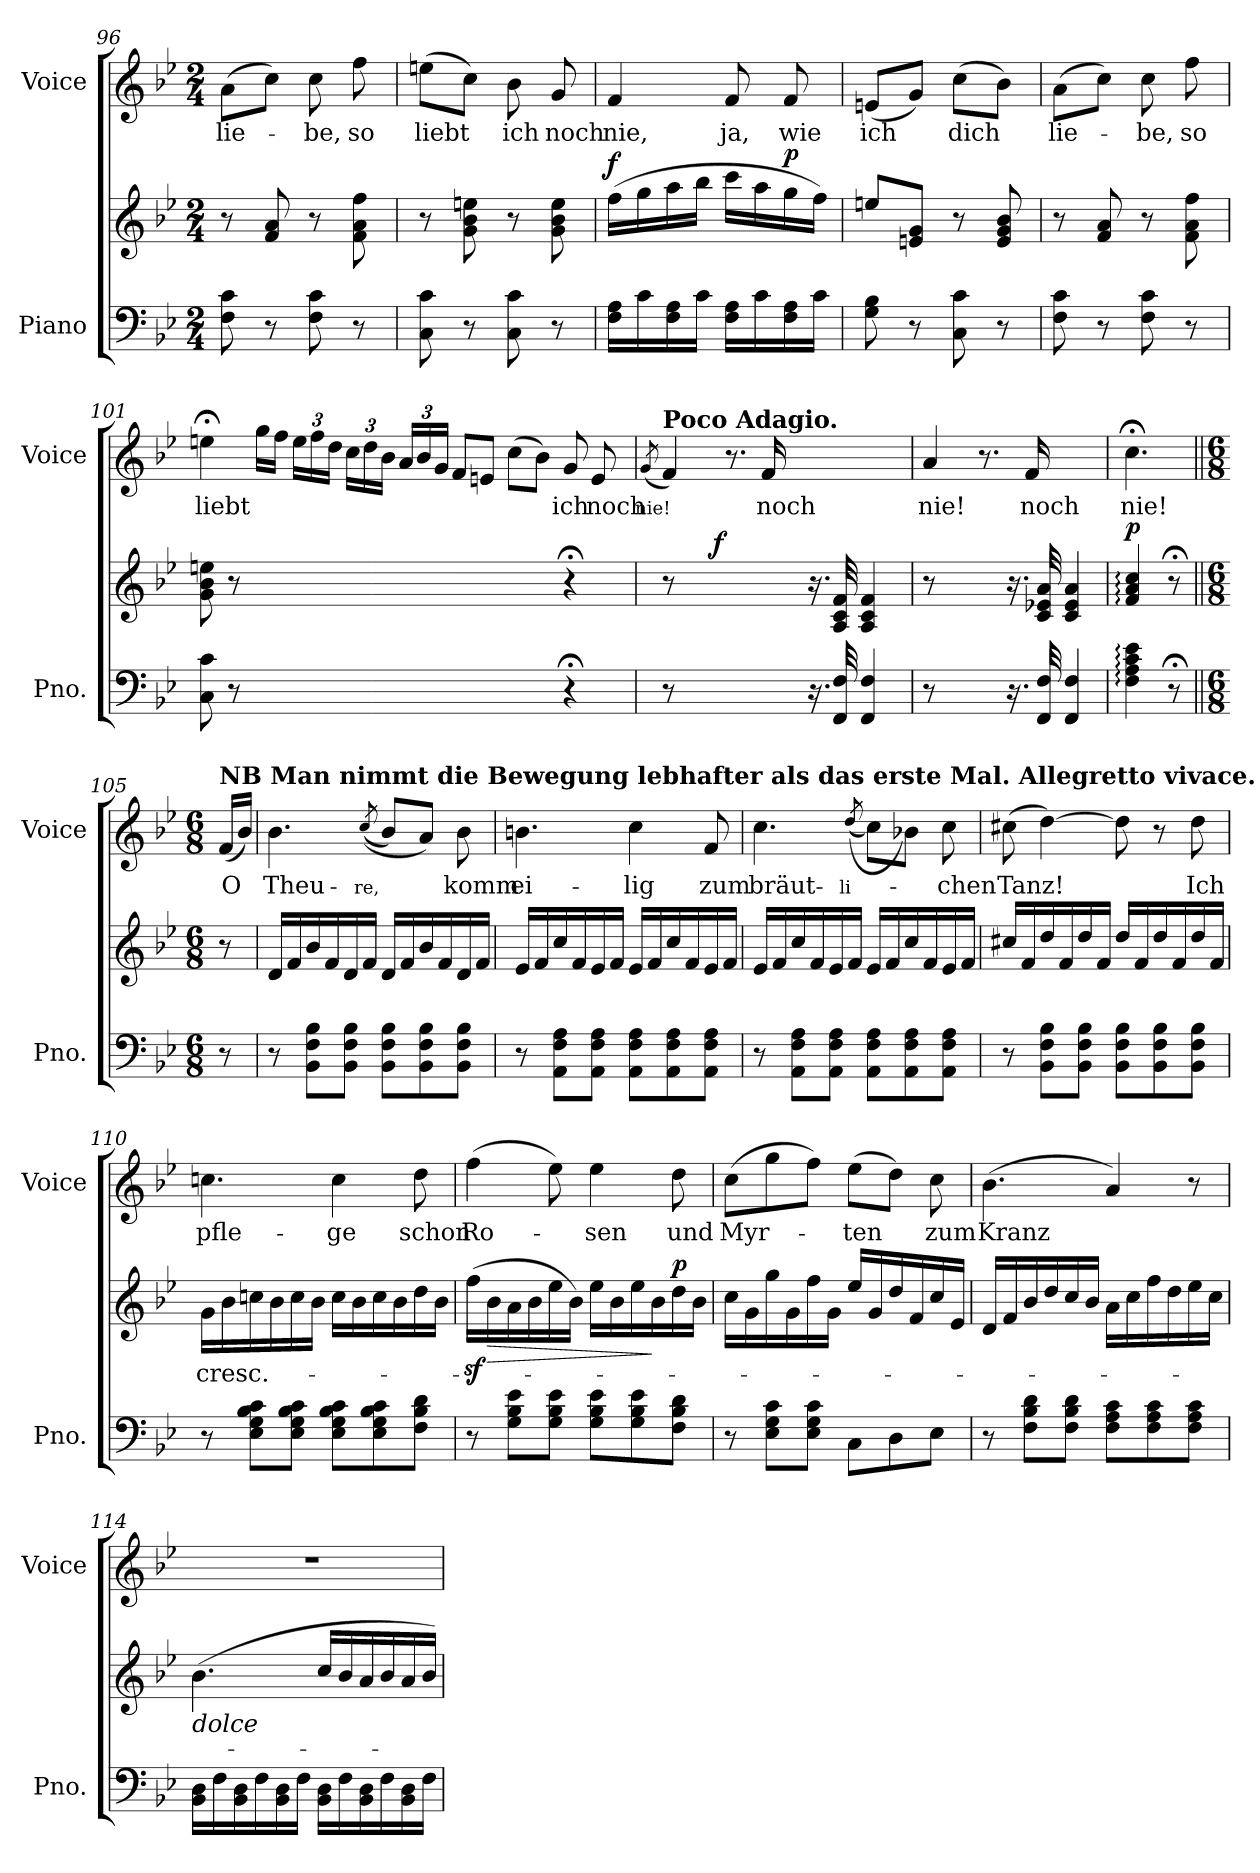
**kern	**kern	**text	**dynam	**kern	**text
*part2	*part2	*part2	*part2	*part1	*part1
*staff3	*staff2	*staff2	*staff2/3	*staff1	*staff1
*I"Piano	*	*	*	*I"Voice	*
*I'Pno.	*	*	*	*I'Voice	*
*clefF4	*clefG2	*	*	*clefG2	*
*k[b-e-]	*k[b-e-]	*	*	*k[b-e-]	*
*B-:	*B-:	*	*	*B-:	*
*M2/4	*M2/4	*	*	*M2/4	*
=96	=96	=96	=96	=96	=96
!	!	!	!	!	!LO:LY:b
8F\ 8c\	8r	.	.	(>8a\L	lie-
8r	8f/ 8a/	.	.	8cc\J)	.
!	!	!	!	!	!LO:LY:b
8F\ 8c\	8r	.	.	8cc\	-be,
!	!	!	!	!	!LO:LY:b
8r	8f\ 8a\ 8ff\	.	.	8ff\	so
=97	=97	=97	=97	=97	=97
!	!	!	!	!	!LO:LY:b
8C\ 8c\	8r	.	.	(>8een\L	liebt
8r	8g\ 8b-\ 8een\	.	.	8cc\J)	.
!	!	!	!	!	!LO:LY:b
8C\ 8c\	8r	.	.	8b-\	ich
!	!	!	!	!	!LO:LY:b
8r	8g\ 8b-\ 8ee\	.	.	8g/	noch
=98	=98	=98	=98	=98	=98
!	!	!	!LO:DY:b	!	!LO:LY:b
16F\ 16A\LL	(>16ff\LL	.	f	4f/	nie,
16c\	16gg\	.	.	.	.
16F\ 16A\	16aa\	.	.	.	.
16c\JJ	16bb-\JJ	.	.	.	.
!	!	!	!	!	!LO:LY:b
16F\ 16A\LL	16ccc\LL	.	.	8f/	ja,
16c\	16aa\	.	.	.	.
!	!	!	!LO:DY:b	!	!LO:LY:b
16F\ 16A\	16gg\	.	p	8f/	wie
16c\JJ	16ff\JJ)	.	.	.	.
!!LO:PB:g=z
=99	=99	=99	=99	=99	=99
!	!	!	!	!	!LO:LY:b
8G\ 8B-\	8een/L	.	.	(<8en/L	ich
8r	8en/ 8g/J	.	.	8g/J)	.
!	!	!	!	!	!LO:LY:b
8C\ 8c\	8r	.	.	(>8cc\L	dich
8r	8e/ 8g/ 8b-/	.	.	8b-\J)	.
=100	=100	=100	=100	=100	=100
!	!	!	!	!	!LO:LY:b
8F\ 8c\	8r	.	.	(>8a\L	lie-
8r	8f/ 8a/	.	.	8cc\J)	.
!	!	!	!	!	!LO:LY:b
8F\ 8c\	8r	.	.	8cc\	-be,
!	!	!	!	!	!LO:LY:b
8r	8f\ 8a\ 8ff\	.	.	8ff\	so
=101	=101	=101	=101	=101	=101
!	!	!	!	!	!LO:LY:b
8C\ 8c\	8g\ 8b-\ 8een\	.	.	4een;<\	liebt
8r	8r	.	.	.	.
4ryy	4ryy	.	.	16gg\LL	.
.	.	.	.	16ff\JJ	.
*	*	*	*	*Xbrackettup	*
.	.	.	.	24ee\LL	.
.	.	.	.	24ff\	.
.	.	.	.	24dd\JJ	.
2.ryy	2.ryy	.	.	24cc\LL	.
.	.	.	.	24dd\	.
.	.	.	.	24b-\JJ	.
.	.	.	.	24a/LL	.
.	.	.	.	24b-/	.
.	.	.	.	24g/JJ	.
.	.	.	.	8f/L	.
.	.	.	.	8en/J	.
.	.	.	.	(>8cc\L	.
.	.	.	.	8b-\J)	.
!	!	!	!	!	!LO:LY:b
4r;<	4r;<	.	.	8g/	ich
!	!	!	!	!	!LO:LY:b
.	.	.	.	8e/	noch
=102	=102	=102	=102	=102	=102
*	*	*	*	*MM60	*
!	!	!	!	!	!LO:LY:b
.	.	.	.	(<8qg/	nie!
*	*^	*	*	*	*
!	!	!	!	!	!LO:TX:a:B:t=Poco Adagio.	!
8r	8r	8..ryy	.	.	4f/)	.
2ryy	2ryy	.	.	.	.	.
!	!	!	!	!LO:DY:b	!	!
.	.	2ryy	.	f	.	.
.	.	.	.	.	8.r	.
!	!	!	!	!	!	!LO:LY:b
.	.	.	.	.	16f/	noch
.	.	.	.	.	2ryy	.
16.r	16.r	.	.	.	.	.
32FF/ 32F/	32A/ 32c/ 32f/	4ryy	.	.	.	.
4FF/ 4F/	4A/ 4c/ 4f/	.	.	.	.	.
.	.	32ryy	.	.	.	.
=103	=103	=103	=103	=103	=103	=103
!	!	!	!	!	!	!LO:LY:b
*	*v	*v	*	*	*	*
8r	8r	.	.	4a/	nie!
4ryy	4ryy	.	.	.	.
.	.	.	.	8.r	.
16.r	16.r	.	.	.	.
!	!	!	!	!	!LO:LY:b
.	.	.	.	16f/	noch
32FF/ 32F/	32c/ 32e-X/ 32a/	.	.	.	.
4FF/ 4F/	4c/ 4e-/ 4a/	.	.	4ryy	.
=104	=104	=104	=104	=104	=104
!	!	!	!LO:DY:b	!	!LO:LY:b
4F\: 4A\: 4c\: 4e-\:	4f/: 4a/: 4cc/:	.	p	4.cc;<\	nie!
8r;<	8r;<	.	.	.	.
!!LO:LB:g=z
=105||	=105||	=105||	=105||	=105||	=105||
*M6/8	*M6/8	*	*	*M6/8	*
*	*	*	*	*MM100	*
!	!	!	!	!LO:TX:a:B:t=NB Man nimmt die Bewegung lebhafter als das erste Mal. Allegretto vivace.	!
!	!	!	!	!	!LO:LY:b
8r	8r	.	.	(<16f/LL	O
.	.	.	.	16b-/JJ)	.
=106	=106	=106	=106	=106	=106
!	!	!	!	!	!LO:LY:b
8r	16d/LL	.	.	4.b-\	Theu-
.	16f/	.	.	.	.
8BB-\ 8F\ 8B-\L	16b-/	.	.	.	.
.	16f/	.	.	.	.
8BB-\ 8F\ 8B-\J	16d/	.	.	.	.
.	16f/JJ	.	.	.	.
!	!	!	!	!	!LO:LY:b
.	.	.	.	(<(<8qcc/	-re,
8BB-\ 8F\ 8B-\L	16d/LL	.	.	8b-/L)	.
.	16f/	.	.	.	.
8BB-\ 8F\ 8B-\	16b-/	.	.	8a/J)	.
.	16f/	.	.	.	.
!	!	!	!	!	!LO:LY:b
8BB-\ 8F\ 8B-\J	16d/	.	.	8b-\	komm
.	16f/JJ	.	.	.	.
=107	=107	=107	=107	=107	=107
!	!	!	!	!	!LO:LY:b
8r	16e-/LL	.	.	4.bn\	ei-
.	16f/	.	.	.	.
8AA\ 8F\ 8A\L	16cc/	.	.	.	.
.	16f/	.	.	.	.
8AA\ 8F\ 8A\J	16e-/	.	.	.	.
.	16f/JJ	.	.	.	.
!	!	!	!	!	!LO:LY:b
8AA\ 8F\ 8A\L	16e-/LL	.	.	4cc\	-lig
.	16f/	.	.	.	.
8AA\ 8F\ 8A\	16cc/	.	.	.	.
.	16f/	.	.	.	.
!	!	!	!	!	!LO:LY:b
8AA\ 8F\ 8A\J	16e-/	.	.	8f/	zum
.	16f/JJ	.	.	.	.
=108	=108	=108	=108	=108	=108
!	!	!	!	!	!LO:LY:b
8r	16e-/LL	.	.	4.cc\	bräut-
.	16f/	.	.	.	.
8AA\ 8F\ 8A\L	16cc/	.	.	.	.
.	16f/	.	.	.	.
8AA\ 8F\ 8A\J	16e-/	.	.	.	.
.	16f/JJ	.	.	.	.
!	!	!	!	!	!LO:LY:b
.	.	.	.	(>(8qdd/	-li-
8AA\ 8F\ 8A\L	16e-/LL	.	.	8cc\L)	.
.	16f/	.	.	.	.
8AA\ 8F\ 8A\	16cc/	.	.	8b-X\J)	.
.	16f/	.	.	.	.
!	!	!	!	!	!LO:LY:b
8AA\ 8F\ 8A\J	16e-/	.	.	8cc\	-chen
.	16f/JJ	.	.	.	.
=109	=109	=109	=109	=109	=109
!	!	!	!	!	!LO:LY:b
8r	16cc#X/LL	.	.	(>8cc#X\	Tanz!
.	16f/	.	.	.	.
8BB-\ 8F\ 8B-\L	16dd/	.	.	[>4dd\)	.
.	16f/	.	.	.	.
8BB-\ 8F\ 8B-\J	16dd/	.	.	.	.
.	16f/JJ	.	.	.	.
8BB-\ 8F\ 8B-\L	16dd/LL	.	.	8dd\]	.
.	16f/	.	.	.	.
8BB-\ 8F\ 8B-\	16dd/	.	.	8r	.
.	16f/	.	.	.	.
!	!	!	!	!	!LO:LY:b
8BB-\ 8F\ 8B-\J	16dd/	.	.	8dd\	Ich
.	16f/JJ	.	.	.	.
!!LO:LB:g=z
=110	=110	=110	=110	=110	=110
!	!	!LO:LY:b	!	!	!LO:LY:b
8r	16g\LL	cresc.-	.	4.ccn\	pfle-
.	16b-\	.	.	.	.
8E-\ 8G\ 8B-\ 8c\L	16ccn\	.	.	.	.
.	16b-\	.	.	.	.
8E-\ 8G\ 8B-\ 8c\J	16cc\	.	.	.	.
.	16b-\JJ	.	.	.	.
!	!	!	!	!	!LO:LY:b
8E-\ 8G\ 8B-\ 8c\L	16cc\LL	.	.	4cc\	-ge
.	16b-\	.	.	.	.
8E-\ 8G\ 8B-\ 8c\	16cc\	.	.	.	.
.	16b-\	.	.	.	.
!	!	!	!	!	!LO:LY:b
8F\ 8B-\ 8d\J	16dd\	.	.	8dd\	schon
.	16b-\JJ	.	.	.	.
=111	=111	=111	=111	=111	=111
!	!	!	!	!	!LO:LY:b
8r	(>16ffz<\LL	.	.	(>4ff\	Ro-
!	!	!	!LO:HP:b	!	!
.	16b-\	.	>	.	.
8G\ 8B-\ 8e-\L	16a\	.	.	.	.
.	16b-\	.	.	.	.
8G\ 8B-\ 8e-\J	16ee-\	.	.	8ee-\)	.
.	16b-\JJ)	.	.	.	.
!	!	!	!	!	!LO:LY:b
8G\ 8B-\ 8e-\L	16ee-\LL	.	.	4ee-\	-sen
.	16b-\	.	.	.	.
8G\ 8B-\ 8e-\	16ee-\	.	.	.	.
.	16b-\	.	]	.	.
!	!	!	!LO:DY:b	!	!LO:LY:b
8F\ 8B-\ 8d\J	16dd\	.	p	8dd\	und
.	16b-\JJ	.	.	.	.
=112	=112	=112	=112	=112	=112
!	!	!	!	!	!LO:LY:b
8r	16cc\LL	.	.	(>8cc\L	Myr-
.	16g\	.	.	.	.
8E-\ 8G\ 8c\L	16gg\	.	.	8gg\	.
.	16g\	.	.	.	.
8E-\ 8G\ 8c\J	16ff\	.	.	8ff\J)	.
.	16g\JJ	.	.	.	.
!	!	!	!	!	!LO:LY:b
8C\L	16ee-/LL	.	.	(>8ee-\L	-ten
.	16g/	.	.	.	.
8D\	16dd/	.	.	8dd\J)	.
.	16f/	.	.	.	.
!	!	!	!	!	!LO:LY:b
8E-\J	16cc/	.	.	8cc\	zum
.	16e-/JJ	.	.	.	.
=113	=113	=113	=113	=113	=113
!	!	!	!	!	!LO:LY:b
8r	16d/LL	.	.	(>4.b-\	Kranz
.	16f/	.	.	.	.
8F\ 8B-\ 8d\L	16b-/	.	.	.	.
.	16dd/	.	.	.	.
8F\ 8B-\ 8d\J	16cc/	.	.	.	.
.	16b-/JJ	.	.	.	.
8F\ 8A\ 8c\L	16a\LL	.	.	4a/)	.
.	16cc\	.	.	.	.
8F\ 8A\ 8c\	16ff\	.	.	.	.
.	16dd\	.	.	.	.
8F\ 8A\ 8c\J	16ee-\	.	.	8r	.
.	16cc\JJ	.	.	.	.
!!LO:LB:g=z
=114	=114	=114	=114	=114	=114
!	!LO:TX:b:i:t=dolce	!	!	!	!
!	!	!	!	!LO:N:vis=1	!
16BB-\ 16D\LL	(>4.b-\	.	.	2.r	.
16F\	.	.	.	.	.
16BB-\ 16D\	.	.	.	.	.
16F\	.	.	.	.	.
16BB-\ 16D\	.	.	.	.	.
16F\JJ	.	.	.	.	.
16BB-\ 16D\LL	16cc/LL	.	.	.	.
16F\	16b-/	.	.	.	.
16BB-\ 16D\	16a/	.	.	.	.
16F\	16b-/	.	.	.	.
16BB-\ 16D\	16a/	.	.	.	.
16F\JJ	16b-/JJ)	.	.	.	.
=	=	=	=	=	=
*-	*-	*-	*-	*-	*-
